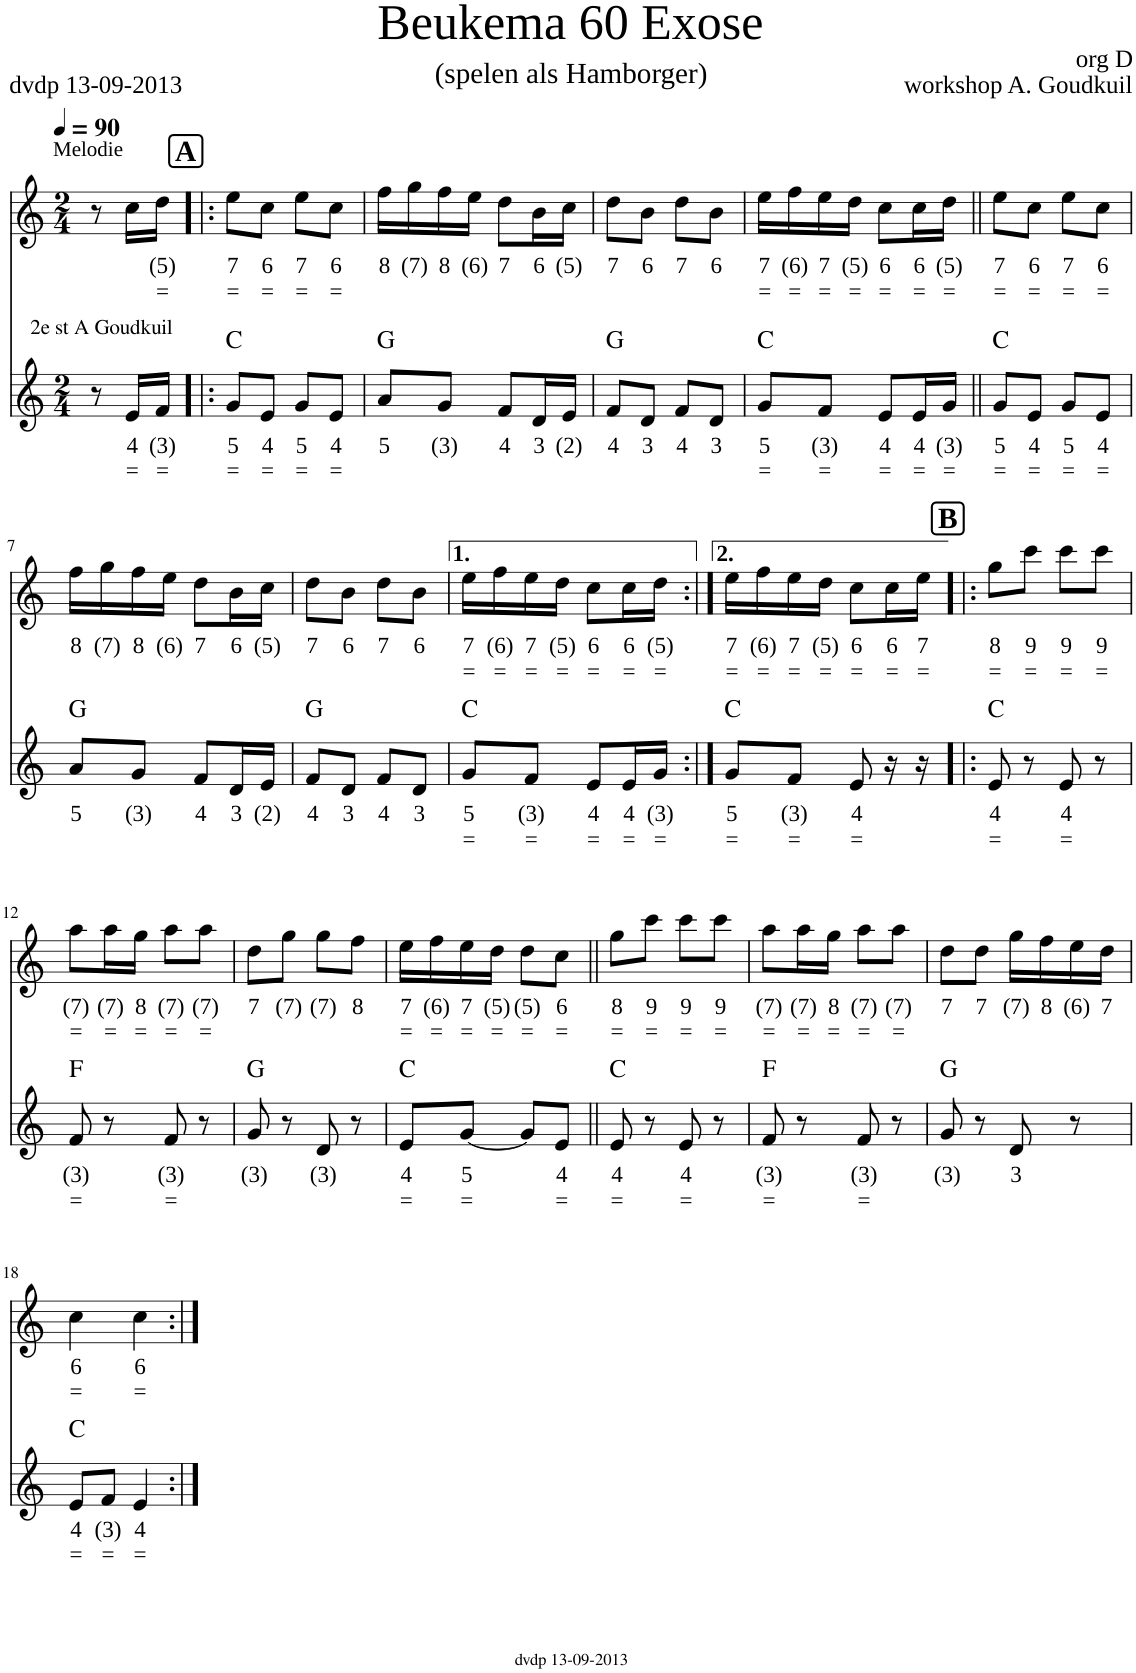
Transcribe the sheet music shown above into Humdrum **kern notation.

**kern	**text	**text	**harte	**kern	**text	**text
*part2	*part2	*part2	*part2	*part1	*part1	*part1
*staff2	*staff2	*staff2	*	*staff1	*staff1	*staff1
*I"Voice	*	*	*	*I"Voice	*	*
*clefG2	*	*	*	*clefG2	*	*
*k[]	*	*	*	*k[]	*	*
*M2/4	*	*	*	*M2/4	*	*
*MM90	*	*	*	*MM90	*	*
=1	=1	=1	=1	=1	=1	=1
!LO:TX:a:t=2e st A Goudkuil	!	!	!	!	!	!
8r	.	.	.	8r	.	.
!	!	!	!	!LO:TX:a:t=Melodie	!	!
!	!LO:LY:b	!LO:LY:b	!	!	!	!
16e/LL	4	=	.	16cc\LL	.	.
!	!LO:LY:b	!LO:LY:b	!	!	!LO:LY:b	!LO:LY:b
16f/JJ	(3)	=	.	16dd\JJ	(5)	=
!!LO:REH:place=s1:a:B:cj:fs=14:t=A
=2!|:	=2!|:	=2!|:	=2!|:	=2!|:	=2!|:	=2!|:
!	!LO:LY:b	!LO:LY:b	!	!	!LO:LY:b	!LO:LY:b
8g/L	5	=	C:maj	8ee\L	7	=
!	!LO:LY:b	!LO:LY:b	!	!	!LO:LY:b	!LO:LY:b
8e/J	4	=	.	8cc\J	6	=
!	!LO:LY:b	!LO:LY:b	!	!	!LO:LY:b	!LO:LY:b
8g/L	5	=	.	8ee\L	7	=
!	!LO:LY:b	!LO:LY:b	!	!	!LO:LY:b	!LO:LY:b
8e/J	4	=	.	8cc\J	6	=
=3	=3	=3	=3	=3	=3	=3
!	!LO:LY:b	!	!	!	!LO:LY:b	!
8a/L	5	.	G:maj	16ff\LL	8	.
!	!	!	!	!	!LO:LY:b	!
.	.	.	.	16gg\	(7)	.
!	!LO:LY:b	!	!	!	!LO:LY:b	!
8g/J	(3)	.	.	16ff\	8	.
!	!	!	!	!	!LO:LY:b	!
.	.	.	.	16ee\JJ	(6)	.
!	!LO:LY:b	!	!	!	!LO:LY:b	!
8f/L	4	.	.	8dd\L	7	.
!	!LO:LY:b	!	!	!	!LO:LY:b	!
16d/L	3	.	.	16b\L	6	.
!	!LO:LY:b	!	!	!	!LO:LY:b	!
16e/JJ	(2)	.	.	16cc\JJ	(5)	.
=4	=4	=4	=4	=4	=4	=4
!	!LO:LY:b	!	!	!	!LO:LY:b	!
8f/L	4	.	G:maj	8dd\L	7	.
!	!LO:LY:b	!	!	!	!LO:LY:b	!
8d/J	3	.	.	8b\J	6	.
!	!LO:LY:b	!	!	!	!LO:LY:b	!
8f/L	4	.	.	8dd\L	7	.
!	!LO:LY:b	!	!	!	!LO:LY:b	!
8d/J	3	.	.	8b\J	6	.
=5	=5	=5	=5	=5	=5	=5
!	!LO:LY:b	!LO:LY:b	!	!	!LO:LY:b	!LO:LY:b
8g/L	5	=	C:maj	16ee\LL	7	=
!	!	!	!	!	!LO:LY:b	!LO:LY:b
.	.	.	.	16ff\	(6)	=
!	!LO:LY:b	!LO:LY:b	!	!	!LO:LY:b	!LO:LY:b
8f/J	(3)	=	.	16ee\	7	=
!	!	!	!	!	!LO:LY:b	!LO:LY:b
.	.	.	.	16dd\JJ	(5)	=
!	!LO:LY:b	!LO:LY:b	!	!	!LO:LY:b	!LO:LY:b
8e/L	4	=	.	8cc\L	6	=
!	!LO:LY:b	!LO:LY:b	!	!	!LO:LY:b	!LO:LY:b
16e/L	4	=	.	16cc\L	6	=
!	!LO:LY:b	!LO:LY:b	!	!	!LO:LY:b	!LO:LY:b
16g/JJ	(3)	=	.	16dd\JJ	(5)	=
=6||	=6||	=6||	=6||	=6||	=6||	=6||
!	!LO:LY:b	!LO:LY:b	!	!	!LO:LY:b	!LO:LY:b
8g/L	5	=	C:maj	8ee\L	7	=
!	!LO:LY:b	!LO:LY:b	!	!	!LO:LY:b	!LO:LY:b
8e/J	4	=	.	8cc\J	6	=
!	!LO:LY:b	!LO:LY:b	!	!	!LO:LY:b	!LO:LY:b
8g/L	5	=	.	8ee\L	7	=
!	!LO:LY:b	!LO:LY:b	!	!	!LO:LY:b	!LO:LY:b
8e/J	4	=	.	8cc\J	6	=
!!LO:LB:g=z
=7	=7	=7	=7	=7	=7	=7
!	!LO:LY:b	!	!	!	!LO:LY:b	!
8a/L	5	.	G:maj	16ff\LL	8	.
!	!	!	!	!	!LO:LY:b	!
.	.	.	.	16gg\	(7)	.
!	!LO:LY:b	!	!	!	!LO:LY:b	!
8g/J	(3)	.	.	16ff\	8	.
!	!	!	!	!	!LO:LY:b	!
.	.	.	.	16ee\JJ	(6)	.
!	!LO:LY:b	!	!	!	!LO:LY:b	!
8f/L	4	.	.	8dd\L	7	.
!	!LO:LY:b	!	!	!	!LO:LY:b	!
16d/L	3	.	.	16b\L	6	.
!	!LO:LY:b	!	!	!	!LO:LY:b	!
16e/JJ	(2)	.	.	16cc\JJ	(5)	.
=8	=8	=8	=8	=8	=8	=8
!	!LO:LY:b	!	!	!	!LO:LY:b	!
8f/L	4	.	G:maj	8dd\L	7	.
!	!LO:LY:b	!	!	!	!LO:LY:b	!
8d/J	3	.	.	8b\J	6	.
!	!LO:LY:b	!	!	!	!LO:LY:b	!
8f/L	4	.	.	8dd\L	7	.
!	!LO:LY:b	!	!	!	!LO:LY:b	!
8d/J	3	.	.	8b\J	6	.
=9	=9	=9	=9	=9	=9	=9
!	!LO:LY:b	!LO:LY:b	!	!	!LO:LY:b	!LO:LY:b
8g/L	5	=	C:maj	16ee\LL	7	=
!	!	!	!	!	!LO:LY:b	!LO:LY:b
.	.	.	.	16ff\	(6)	=
!	!LO:LY:b	!LO:LY:b	!	!	!LO:LY:b	!LO:LY:b
8f/J	(3)	=	.	16ee\	7	=
!	!	!	!	!	!LO:LY:b	!LO:LY:b
.	.	.	.	16dd\JJ	(5)	=
!	!LO:LY:b	!LO:LY:b	!	!	!LO:LY:b	!LO:LY:b
8e/L	4	=	.	8cc\L	6	=
!	!LO:LY:b	!LO:LY:b	!	!	!LO:LY:b	!LO:LY:b
16e/L	4	=	.	16cc\L	6	=
!	!LO:LY:b	!LO:LY:b	!	!	!LO:LY:b	!LO:LY:b
16g/JJ	(3)	=	.	16dd\JJ	(5)	=
=10:|!	=10:|!	=10:|!	=10:|!	=10:|!	=10:|!	=10:|!
!	!LO:LY:b	!LO:LY:b	!	!	!LO:LY:b	!LO:LY:b
8g/L	5	=	C:maj	16ee\LL	7	=
!	!	!	!	!	!LO:LY:b	!LO:LY:b
.	.	.	.	16ff\	(6)	=
!	!LO:LY:b	!LO:LY:b	!	!	!LO:LY:b	!LO:LY:b
8f/J	(3)	=	.	16ee\	7	=
!	!	!	!	!	!LO:LY:b	!LO:LY:b
.	.	.	.	16dd\JJ	(5)	=
!	!LO:LY:b	!LO:LY:b	!	!	!LO:LY:b	!LO:LY:b
8e/	4	=	.	8cc\L	6	=
!	!	!	!	!	!LO:LY:b	!LO:LY:b
16r	.	.	.	16cc\L	6	=
!	!	!	!	!	!LO:LY:b	!LO:LY:b
16r	.	.	.	16ee\JJ	7	=
!!LO:REH:place=s1:a:B:cj:fs=14:t=B
=11!|:	=11!|:	=11!|:	=11!|:	=11!|:	=11!|:	=11!|:
!	!LO:LY:b	!LO:LY:b	!	!	!LO:LY:b	!LO:LY:b
8e/	4	=	C:maj	8gg\L	8	=
!	!	!	!	!	!LO:LY:b	!LO:LY:b
8r	.	.	.	8ccc\J	9	=
!	!LO:LY:b	!LO:LY:b	!	!	!LO:LY:b	!LO:LY:b
8e/	4	=	.	8ccc\L	9	=
!	!	!	!	!	!LO:LY:b	!LO:LY:b
8r	.	.	.	8ccc\J	9	=
!!LO:LB:g=z
=12	=12	=12	=12	=12	=12	=12
!	!LO:LY:b	!LO:LY:b	!	!	!LO:LY:b	!LO:LY:b
8f/	(3)	=	F:maj	8aa\L	(7)	=
!	!	!	!	!	!LO:LY:b	!LO:LY:b
8r	.	.	.	16aa\L	(7)	=
!	!	!	!	!	!LO:LY:b	!LO:LY:b
.	.	.	.	16gg\JJ	8	=
!	!LO:LY:b	!LO:LY:b	!	!	!LO:LY:b	!LO:LY:b
8f/	(3)	=	.	8aa\L	(7)	=
!	!	!	!	!	!LO:LY:b	!LO:LY:b
8r	.	.	.	8aa\J	(7)	=
=13	=13	=13	=13	=13	=13	=13
!	!LO:LY:b	!	!	!	!LO:LY:b	!
8g/	(3)	.	G:maj	8dd\L	7	.
!	!	!	!	!	!LO:LY:b	!
8r	.	.	.	8gg\J	(7)	.
!	!LO:LY:b	!	!	!	!LO:LY:b	!
8d/	(3)	.	.	8gg\L	(7)	.
!	!	!	!	!	!LO:LY:b	!
8r	.	.	.	8ff\J	8	.
=14	=14	=14	=14	=14	=14	=14
!	!LO:LY:b	!LO:LY:b	!	!	!LO:LY:b	!LO:LY:b
8e/L	4	=	C:maj	16ee\LL	7	=
!	!	!	!	!	!LO:LY:b	!LO:LY:b
.	.	.	.	16ff\	(6)	=
!	!LO:LY:b	!LO:LY:b	!	!	!LO:LY:b	!LO:LY:b
[8g/J	5	=	.	16ee\	7	=
!	!	!	!	!	!LO:LY:b	!LO:LY:b
.	.	.	.	16dd\JJ	(5)	=
!	!	!	!	!	!LO:LY:b	!LO:LY:b
8g/L]	.	.	.	8dd\L	(5)	=
!	!LO:LY:b	!LO:LY:b	!	!	!LO:LY:b	!LO:LY:b
8e/J	4	=	.	8cc\J	6	=
=15||	=15||	=15||	=15||	=15||	=15||	=15||
!	!LO:LY:b	!LO:LY:b	!	!	!LO:LY:b	!LO:LY:b
8e/	4	=	C:maj	8gg\L	8	=
!	!	!	!	!	!LO:LY:b	!LO:LY:b
8r	.	.	.	8ccc\J	9	=
!	!LO:LY:b	!LO:LY:b	!	!	!LO:LY:b	!LO:LY:b
8e/	4	=	.	8ccc\L	9	=
!	!	!	!	!	!LO:LY:b	!LO:LY:b
8r	.	.	.	8ccc\J	9	=
=16	=16	=16	=16	=16	=16	=16
!	!LO:LY:b	!LO:LY:b	!	!	!LO:LY:b	!LO:LY:b
8f/	(3)	=	F:maj	8aa\L	(7)	=
!	!	!	!	!	!LO:LY:b	!LO:LY:b
8r	.	.	.	16aa\L	(7)	=
!	!	!	!	!	!LO:LY:b	!LO:LY:b
.	.	.	.	16gg\JJ	8	=
!	!LO:LY:b	!LO:LY:b	!	!	!LO:LY:b	!LO:LY:b
8f/	(3)	=	.	8aa\L	(7)	=
!	!	!	!	!	!LO:LY:b	!LO:LY:b
8r	.	.	.	8aa\J	(7)	=
=17	=17	=17	=17	=17	=17	=17
!	!LO:LY:b	!	!	!	!LO:LY:b	!
8g/	(3)	.	G:maj	8dd\L	7	.
!	!	!	!	!	!LO:LY:b	!
8r	.	.	.	8dd\J	7	.
!	!LO:LY:b	!	!	!	!LO:LY:b	!
8d/	3	.	.	16gg\LL	(7)	.
!	!	!	!	!	!LO:LY:b	!
.	.	.	.	16ff\	8	.
!	!	!	!	!	!LO:LY:b	!
8r	.	.	.	16ee\	(6)	.
!	!	!	!	!	!LO:LY:b	!
.	.	.	.	16dd\JJ	7	.
!!LO:LB:g=z
=18	=18	=18	=18	=18	=18	=18
!	!LO:LY:b	!LO:LY:b	!	!	!LO:LY:b	!LO:LY:b
8e/L	4	=	C:maj	4cc\	6	=
!	!LO:LY:b	!LO:LY:b	!	!	!	!
8f/J	(3)	=	.	.	.	.
!	!LO:LY:b	!LO:LY:b	!	!	!LO:LY:b	!LO:LY:b
4e/	4	=	.	4cc\	6	=
=:|!	=:|!	=:|!	=:|!	=:|!	=:|!	=:|!
*-	*-	*-	*-	*-	*-	*-
